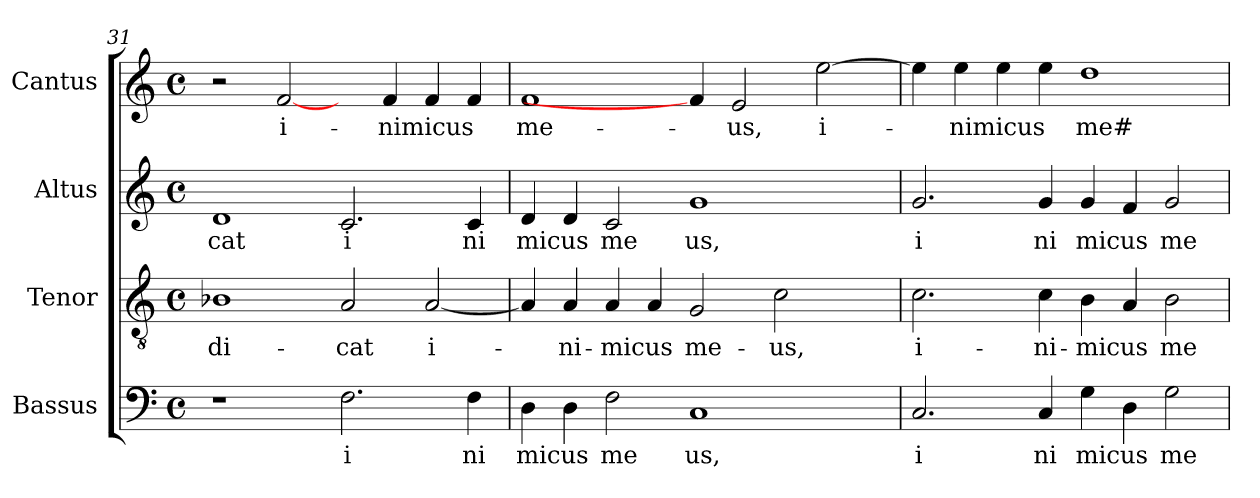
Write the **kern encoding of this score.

**kern	**text	**kern	**text	**kern	**text	**kern	**text
*part4	*part4	*part3	*part3	*part2	*part2	*part1	*part1
*staff4	*staff4	*staff3	*staff3	*staff2	*staff2	*staff1	*staff1
*I"Bassus	*	*I"Tenor	*	*I"Altus	*	*I"Cantus	*
!!LO:LB:g=z
*clefF4	*	*clefGv2	*	*clefG2	*	*clefG2	*
*M4/4	*	*M4/4	*	*M4/4	*	*M4/4	*
*met(c)	*	*met(c)	*	*met(c)	*	*met(c)	*
=31	=31	=31	=31	=31	=31	=31	=31
!	!	!	!LO:LY:b:cj	!	!LO:LY:b:cj	!	!
1r	.	1B-X	di-	1d	-cat	2r	.
!	!	!	!	!	!	!	!LO:LY:b:cj
.	.	.	.	.	.	[2f/	i-
!	!LO:LY:b:cj	!	!LO:LY:b:cj	!	!LO:LY:b:cj	!	!
2.F\	i	2A/	-cat	2.c/	i	4ryy	.
!	!	!	!	!	!	!	!LO:LY:b
.	.	.	.	.	.	4f/	-nimicus
!	!	!	!LO:LY:b:rj	!	!	!	!
.	.	[<2A/	i-	.	.	4f/	.
!	!LO:LY:b:cj	!	!	!	!LO:LY:b:cj	!	!
4F\	ni	.	.	4c/	ni	4f/	.
=32	=32	=32	=32	=32	=32	=32	=32
!	!LO:LY:b	!	!	!	!LO:LY:b	!	!LO:LY:b:cj
4D\	micus	4A/]	.	4d/	micus	1f	me-
!	!	!	!LO:LY:b:cj	!	!	!	!
4D\	.	4A/	-ni-	4d/	.	.	.
!	!LO:LY:b:cj	!	!LO:LY:b	!	!LO:LY:b:cj	!	!
2F\	me	4A/	-micus	2c/	me	.	.
.	.	4A/	.	.	.	.	.
!	!LO:LY:b:cj	!	!LO:LY:b:cj	!	!LO:LY:b:cj	!	!
1C	us,	2G/	me-	1g	us,	4f/]	.
!	!	!	!	!	!	!	!LO:LY:b:cj
.	.	.	.	.	.	2e/	-us,
!	!	!	!LO:LY:b:cj	!	!	!	!
.	.	2c\	-us,	.	.	.	.
!	!	!	!	!	!	!	!LO:LY:b:rj
.	.	.	.	.	.	[>2ee\	i-
4ryy	.	4ryy	.	4ryy	.	.	.
=33	=33	=33	=33	=33	=33	=33	=33
!	!LO:LY:b:cj	!	!LO:LY:b:cj	!	!LO:LY:b:cj	!	!
2.C/	i	2.c\	i-	2.g/	i	4ee\]	.
!	!	!	!	!	!	!	!LO:LY:b
.	.	.	.	.	.	4ee\	-nimicus
.	.	.	.	.	.	4ee\	.
!	!LO:LY:b:cj	!	!LO:LY:b:cj	!	!LO:LY:b:cj	!	!
4C/	ni	4c\	-ni-	4g/	ni	4ee\	.
!	!LO:LY:b	!	!LO:LY:b	!	!LO:LY:b	!	!LO:LY:b:cj
4G\	micus	4B\	-micus	4g/	micus	1dd	me#-
4D\	.	4A/	.	4f/	.	.	.
!	!LO:LY:b:cj	!	!LO:LY:b:cj	!	!LO:LY:b:cj	!	!
2G\	me	2B\	me-	2g/	me	.	.
=	=	=	=	=	=	=	=
*-	*-	*-	*-	*-	*-	*-	*-
